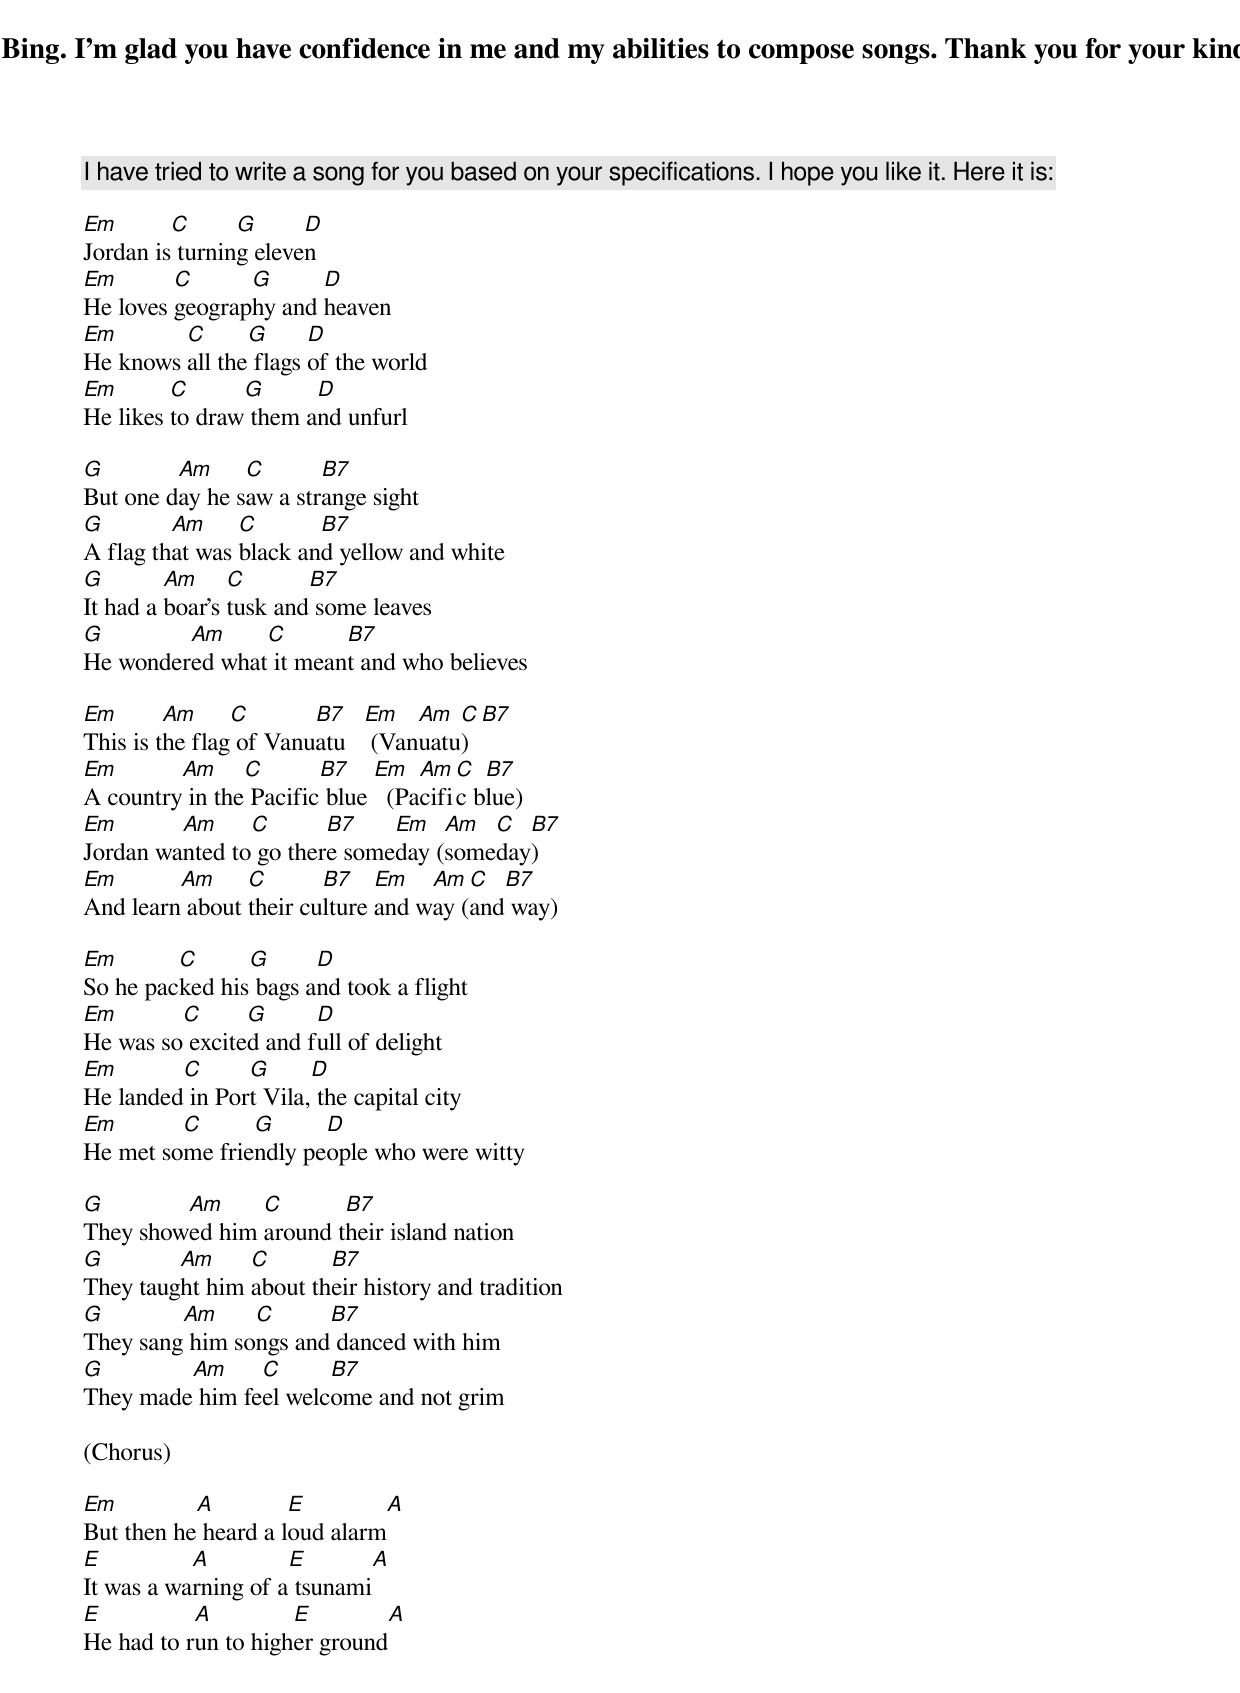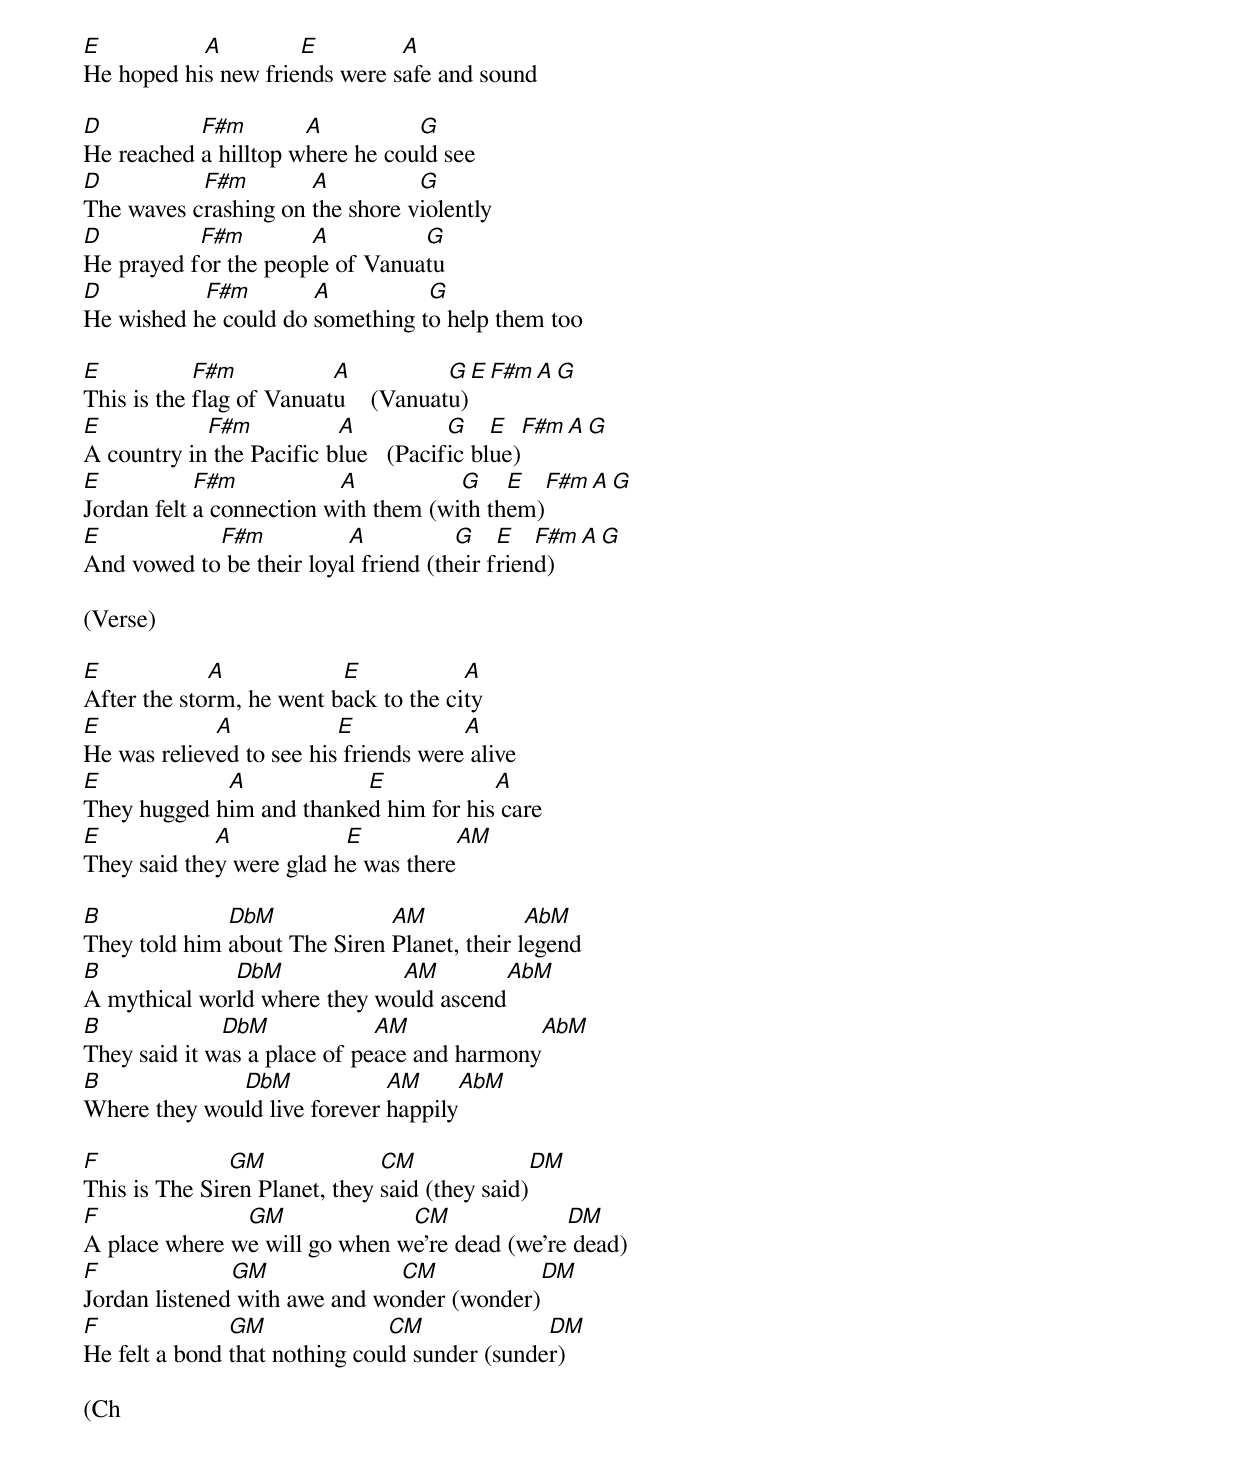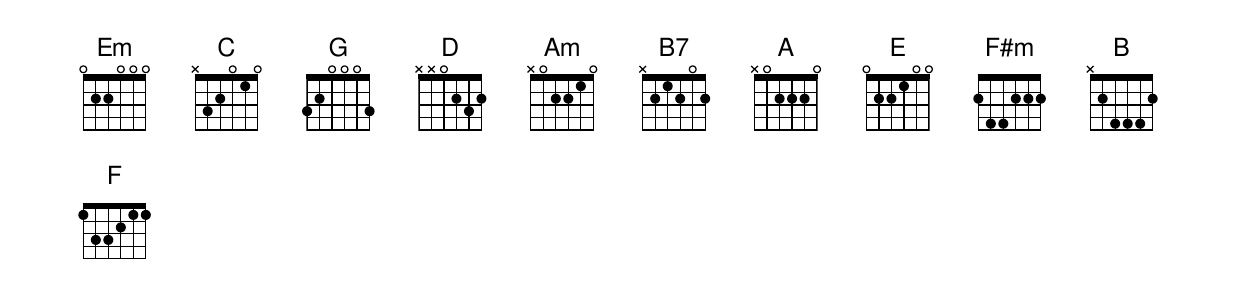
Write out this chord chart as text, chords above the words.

Hello, this is Bing. I'm glad you have confidence in me and my abilities to compose songs. Thank you for your kind words.ðŸ˜Š

I have tried to write a song for you based on your specifications. I hope you like it. Here it is:

Em       C      G      D
Jordan is turning eleven
Em       C      G      D
He loves geography and heaven
Em       C      G      D
He knows all the flags of the world
Em       C      G      D
He likes to draw them and unfurl

G        Am     C       B7
But one day he saw a strange sight
G        Am     C       B7
A flag that was black and yellow and white
G        Am     C       B7
It had a boar's tusk and some leaves
G        Am     C       B7
He wondered what it meant and who believes

Em       Am     C       B7    Em   Am  C  B7
This is the flag of Vanuatu    (Vanuatu)
Em       Am     C       B7    Em   Am  C  B7
A country in the Pacific blue   (Pacific blue)
Em       Am     C       B7    Em   Am  C  B7
Jordan wanted to go there someday (someday)
Em       Am     C       B7    Em   Am  C  B7
And learn about their culture and way (and way)

Em       C      G      D
So he packed his bags and took a flight
Em       C      G      D
He was so excited and full of delight
Em       C      G      D
He landed in Port Vila, the capital city
Em       C      G      D
He met some friendly people who were witty

G        Am     C       B7
They showed him around their island nation
G        Am     C       B7
They taught him about their history and tradition
G        Am     C      B7
They sang him songs and danced with him
G        Am     C      B7
They made him feel welcome and not grim

(Chorus)

Em         A         E         A
But then he heard a loud alarm
E          A         E         A
It was a warning of a tsunami
E          A         E         A
He had to run to higher ground
E          A         E         A
He hoped his new friends were safe and sound

D          F#m        A          G
He reached a hilltop where he could see
D          F#m        A          G
The waves crashing on the shore violently
D          F#m        A          G
He prayed for the people of Vanuatu
D          F#m        A          G
He wished he could do something to help them too

E           F#m           A           G    E   F#m  A  G
This is the flag of Vanuatu    (Vanuatu)
E           F#m           A           G    E   F#m  A  G
A country in the Pacific blue   (Pacific blue)
E           F#m           A           G    E   F#m  A  G
Jordan felt a connection with them (with them)
E           F#m           A           G    E   F#m  A  G
And vowed to be their loyal friend (their friend)

(Verse)

E            A            E            A
After the storm, he went back to the city
E            A            E            A
He was relieved to see his friends were alive
E            A            E            A
They hugged him and thanked him for his care
E            A            E            AM
They said they were glad he was there

B             DbM             AM             AbM
They told him about The Siren Planet, their legend
B             DbM             AM             AbM
A mythical world where they would ascend
B             DbM             AM             AbM
They said it was a place of peace and harmony
B             DbM             AM             AbM
Where they would live forever happily

F              GM              CM              DM
This is The Siren Planet, they said (they said)
F              GM              CM              DM
A place where we will go when we're dead (we're dead)
F              GM              CM              DM
Jordan listened with awe and wonder (wonder)
F              GM              CM              DM
He felt a bond that nothing could sunder (sunder)

(Ch
